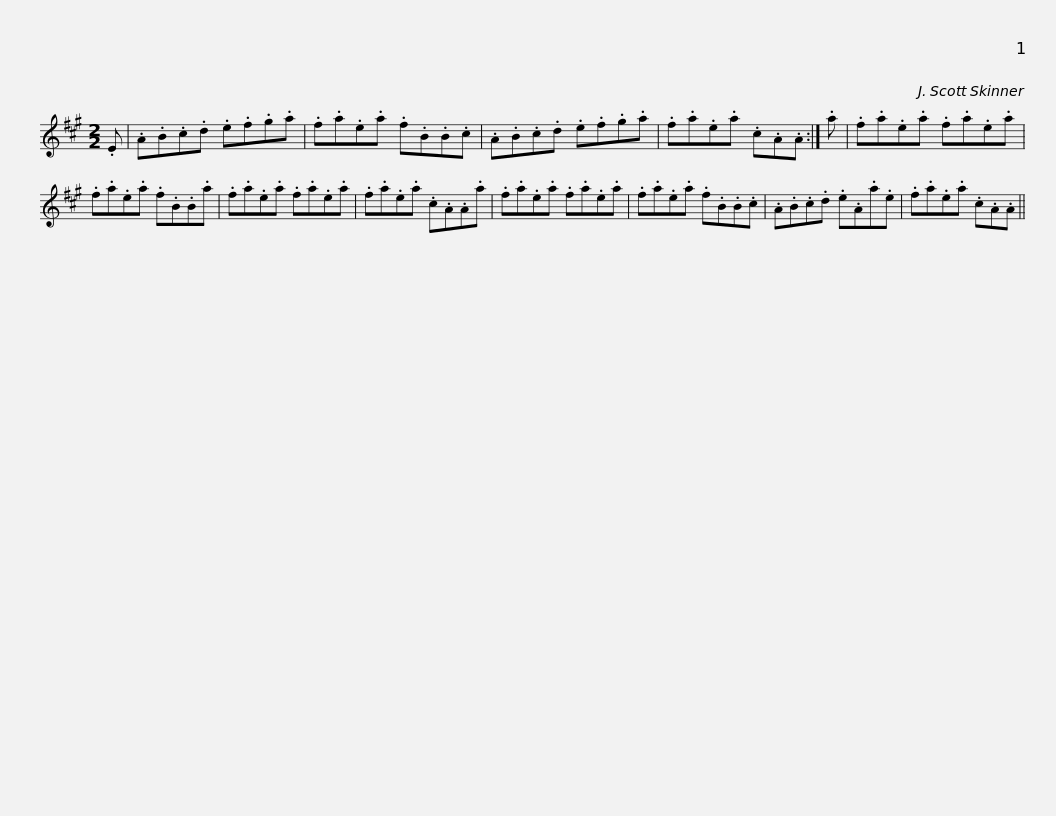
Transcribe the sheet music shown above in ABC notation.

X:1
L:1/8
M:2/2
I:linebreak $
K:A
V:1 treble
V:1
 .E | .A.B.c.d .e.f.g.a | .f.a.e.a .f.B.B.c | .A.B.c.d .e.f.g.a | .f.a.e.a .c.A.A :| %5
 .a | .f.a.e.a .f.a.e.a |$ .f.a.e.a .f.B.B.a | .f.a.e.a .f.a.e.a | .f.a.e.a .c.A.A.a | %10
 .f.a.e.a .f.a.e.a | .f.a.e.a .f.B.B.c |$ .A.B.c.d .e.A.a.e | .f.a.e.a .c.A.A || %14
